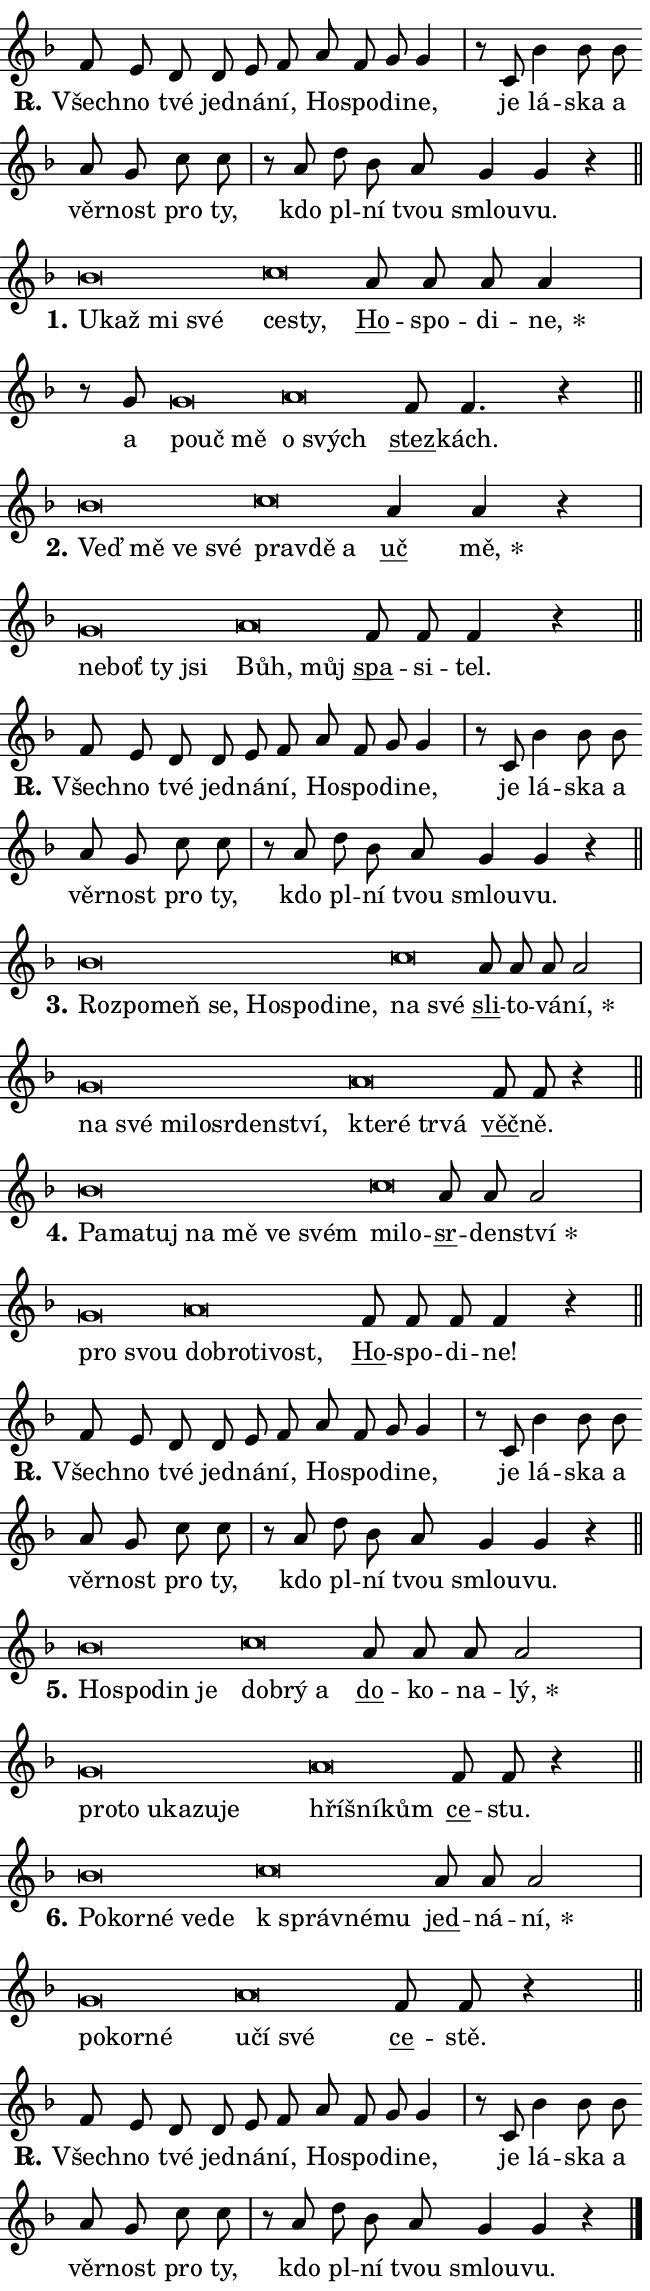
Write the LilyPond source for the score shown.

\version "2.24.0"
\header { tagline = "" }
\paper {
  indent = 0\cm
  top-margin = 0\cm
  right-margin = 0.13\cm % to fit lyric hyphens
  bottom-margin = 0\cm
  left-margin = 0\cm
  paper-width = 11\cm
  page-breaking = #ly:one-page-breaking
  system-system-spacing.basic-distance = #11
  score-system-spacing.basic-distance = #11
  ragged-last = ##f
}


%% Author: Thomas Morley
%% https://lists.gnu.org/archive/html/lilypond-user/2020-05/msg00002.html
#(define (line-position grob)
"Returns position of @var[grob} in current system:
   @code{'start}, if at first time-step
   @code{'end}, if at last time-step
   @code{'middle} otherwise
"
  (let* ((col (ly:item-get-column grob))
         (ln (ly:grob-object col 'left-neighbor))
         (rn (ly:grob-object col 'right-neighbor))
         (col-to-check-left (if (ly:grob? ln) ln col))
         (col-to-check-right (if (ly:grob? rn) rn col))
         (break-dir-left
           (and
             (ly:grob-property col-to-check-left 'non-musical #f)
             (ly:item-break-dir col-to-check-left)))
         (break-dir-right
           (and
             (ly:grob-property col-to-check-right 'non-musical #f)
             (ly:item-break-dir col-to-check-right))))
        (cond ((eqv? 1 break-dir-left) 'start)
              ((eqv? -1 break-dir-right) 'end)
              (else 'middle))))

#(define (tranparent-at-line-position vctor)
  (lambda (grob)
  "Relying on @code{line-position} select the relevant enry from @var{vctor}.
Used to determine transparency,"
    (case (line-position grob)
      ((end) (not (vector-ref vctor 0)))
      ((middle) (not (vector-ref vctor 1)))
      ((start) (not (vector-ref vctor 2))))))

noteHeadBreakVisibility =
#(define-music-function (break-visibility)(vector?)
"Makes @code{NoteHead}s transparent relying on @var{break-visibility}"
#{
  \override NoteHead.transparent =
    #(tranparent-at-line-position break-visibility)
#})

#(define delete-ledgers-for-transparent-note-heads
  (lambda (grob)
    "Reads whether a @code{NoteHead} is transparent.
If so this @code{NoteHead} is removed from @code{'note-heads} from
@var{grob}, which is supposed to be @code{LedgerLineSpanner}.
As a result ledgers are not printed for this @code{NoteHead}"
    (let* ((nhds-array (ly:grob-object grob 'note-heads))
           (nhds-list
             (if (ly:grob-array? nhds-array)
                 (ly:grob-array->list nhds-array)
                 '()))
           ;; Relies on the transparent-property being done before
           ;; Staff.LedgerLineSpanner.after-line-breaking is executed.
           ;; This is fragile ...
           (to-keep
             (remove
               (lambda (nhd)
                 (ly:grob-property nhd 'transparent #f))
               nhds-list)))
      ;; TODO find a better method to iterate over grob-arrays, similiar
      ;; to filter/remove etc for lists
      ;; For now rebuilt from scratch
      (set! (ly:grob-object grob 'note-heads)  '())
      (for-each
        (lambda (nhd)
          (ly:pointer-group-interface::add-grob grob 'note-heads nhd))
        to-keep))))

squashNotes = {
  \override NoteHead.X-extent = #'(-0.2 . 0.2)
  \override NoteHead.Y-extent = #'(-0.75 . 0)
  \override NoteHead.stencil =
    #(lambda (grob)
       (let ((pos (ly:grob-property grob 'staff-position)))
         (begin
           (if (< pos -7) (display "ERROR: Lower brevis then expected\n") (display ""))
           (if (<= pos -6) ly:text-interface::print ly:note-head::print))))
}
unSquashNotes = {
  \revert NoteHead.X-extent
  \revert NoteHead.Y-extent
  \revert NoteHead.stencil
}

hideNotes = \noteHeadBreakVisibility #begin-of-line-visible
unHideNotes = \noteHeadBreakVisibility #all-visible

% work-around for resetting accidentals
% https://lilypond.org/doc/v2.23/Documentation/notation/displaying-rhythms#unmetered-music
cadenzaMeasure = {
  \cadenzaOff
  \partial 1024 s1024
  \cadenzaOn
}

#(define-markup-command (accent layout props text) (markup?)
  "Underline accented syllable"
  (interpret-markup layout props
    #{\markup \override #'(offset . 4.3) \underline { #text }#}))

responsum = \markup \concat {
  "R" \hspace #-1.05 \path #0.1 #'((moveto 0 0.07) (lineto 0.9 0.8)) \hspace #0.05 "."
}

spaceSize = #0.6828661417322834 % exact space size for TeX Gyre Schola

\layout {
  \context {
    \Staff
    \remove "Time_signature_engraver"
    \override LedgerLineSpanner.after-line-breaking = #delete-ledgers-for-transparent-note-heads
  }
  \context {
    \Lyrics {
      \override LyricSpace.minimum-distance = \spaceSize
      \override LyricText.font-name = #"TeX Gyre Schola"
      \override LyricText.font-size = 1
      \override StanzaNumber.font-name = #"TeX Gyre Schola Bold"
      \override StanzaNumber.font-size = 1
    }
  }
  \context {
    \Score 
    \override NoteHead.text =
      #(lambda (grob) 
        (let ((pos (ly:grob-property grob 'staff-position)))
          #{\markup {
            \combine
              \halign #-0.55 \raise #(if (= pos -6) 0 0.5) \override #'(thickness . 2) \draw-line #'(3.2 . 0)
              \musicglyph "noteheads.sM1"
          }#}))
  }
}

% magnetic-lyrics.ily
%
%   written by
%     Jean Abou Samra <jean@abou-samra.fr>
%     Werner Lemberg <wl@gnu.org>
%
%   adapted by
%     Jiri Hon <jiri.hon@gmail.com>
%
% Version 2022-Apr-15

% https://www.mail-archive.com/lilypond-user@gnu.org/msg149350.html

#(define (Left_hyphen_pointer_engraver context)
   "Collect syllable-hyphen-syllable occurrences in lyrics and store
them in properties.  This engraver only looks to the left.  For
example, if the lyrics input is @code{foo -- bar}, it does the
following.

@itemize @bullet
@item
Set the @code{text} property of the @code{LyricHyphen} grob between
@q{foo} and @q{bar} to @code{foo}.

@item
Set the @code{left-hyphen} property of the @code{LyricText} grob with
text @q{foo} to the @code{LyricHyphen} grob between @q{foo} and
@q{bar}.
@end itemize

Use this auxiliary engraver in combination with the
@code{lyric-@/text::@/apply-@/magnetic-@/offset!} hook."
   (let ((hyphen #f)
         (text #f))
     (make-engraver
      (acknowledgers
       ((lyric-syllable-interface engraver grob source-engraver)
        (set! text grob)))
      (end-acknowledgers
       ((lyric-hyphen-interface engraver grob source-engraver)
        ;(when (not (grob::has-interface grob 'lyric-space-interface))
          (set! hyphen grob)));)
      ((stop-translation-timestep engraver)
       (when (and text hyphen)
         (ly:grob-set-object! text 'left-hyphen hyphen))
       (set! text #f)
       (set! hyphen #f)))))

#(define (lyric-text::apply-magnetic-offset! grob)
   "If the space between two syllables is less than the value in
property @code{LyricText@/.details@/.squash-threshold}, move the right
syllable to the left so that it gets concatenated with the left
syllable.

Use this function as a hook for
@code{LyricText@/.after-@/line-@/breaking} if the
@code{Left_@/hyphen_@/pointer_@/engraver} is active."
   (let ((hyphen (ly:grob-object grob 'left-hyphen #f)))
     (when hyphen
       (let ((left-text (ly:spanner-bound hyphen LEFT)))
         (when (grob::has-interface left-text 'lyric-syllable-interface)
           (let* ((common (ly:grob-common-refpoint grob left-text X))
                  (this-x-ext (ly:grob-extent grob common X))
                  (left-x-ext
                   (begin
                     ;; Trigger magnetism for left-text.
                     (ly:grob-property left-text 'after-line-breaking)
                     (ly:grob-extent left-text common X)))
                  ;; `delta` is the gap width between two syllables.
                  (delta (- (interval-start this-x-ext)
                            (interval-end left-x-ext)))
                  (details (ly:grob-property grob 'details))
                  (threshold (assoc-get 'squash-threshold details 0.2)))
             (when (< delta threshold)
               (let* (;; We have to manipulate the input text so that
                      ;; ligatures crossing syllable boundaries are not
                      ;; disabled.  For languages based on the Latin
                      ;; script this is essentially a beautification.
                      ;; However, for non-Western scripts it can be a
                      ;; necessity.
                      (lt (ly:grob-property left-text 'text))
                      (rt (ly:grob-property grob 'text))
                      (is-space (grob::has-interface hyphen 'lyric-space-interface))
                      (space (if is-space " " ""))
                      (extra-delta (if is-space spaceSize 0))
                      ;; Append new syllable.
                      (ltrt-space (if (and (string? lt) (string? rt))
                                (string-append lt space rt)
                                (make-concat-markup (list lt space rt))))
                      ;; Right-align `ltrt` to the right side.
                      (ltrt-space-markup (grob-interpret-markup
                               grob
                               (make-translate-markup
                                (cons (interval-length this-x-ext) 0)
                                (make-right-align-markup ltrt-space)))))
                 (begin
                   ;; Don't print `left-text`.
                   (ly:grob-set-property! left-text 'stencil #f)
                   ;; Set text and stencil (which holds all collected
                   ;; syllables so far) and shift it to the left.
                   (ly:grob-set-property! grob 'text ltrt-space)
                   (ly:grob-set-property! grob 'stencil ltrt-space-markup)
                   (ly:grob-translate-axis! grob (- (- delta extra-delta)) X))))))))))


#(define (lyric-hyphen::displace-bounds-first grob)
   ;; Make very sure this callback isn't triggered too early.
   (let ((left (ly:spanner-bound grob LEFT))
         (right (ly:spanner-bound grob RIGHT)))
     (ly:grob-property left 'after-line-breaking)
     (ly:grob-property right 'after-line-breaking)
     (ly:lyric-hyphen::print grob)))

squashThreshold = #0.4

\layout {
  \context {
    \Lyrics
    \consists #Left_hyphen_pointer_engraver
    \override LyricText.after-line-breaking =
      #lyric-text::apply-magnetic-offset!
    \override LyricHyphen.stencil = #lyric-hyphen::displace-bounds-first
    \override LyricText.details.squash-threshold = \squashThreshold
    \override LyricHyphen.minimum-distance = 0
    \override LyricHyphen.minimum-length = \squashThreshold
  }
}

squashText = \override LyricText.details.squash-threshold = 9999
unSquashText = \override LyricText.details.squash-threshold = \squashThreshold

leftText = \override LyricText.self-alignment-X = #LEFT
unLeftText = \revert LyricText.self-alignment-X

starOffset = #(lambda (grob) 
                (let ((x_offset (ly:self-alignment-interface::aligned-on-x-parent grob)))
                  (if (= x_offset 0) 0 (+ x_offset 1.2))))

star = #(define-music-function (syllable)(string?)
"Append star separator at the end of a syllable"
#{
  \once \override LyricText.X-offset = #starOffset
  \lyricmode { \markup {
    #syllable
    \override #'((font-name . "TeX Gyre Schola Bold")) \hspace #0.2 \lower #0.65 \larger "*"
  } }
#})

starAccent = #(define-music-function (syllable)(string?)
"Append star separator at the end of a syllable and make accent"
#{
  \once \override LyricText.X-offset = #starOffset
  \lyricmode { \markup {
    \accent #syllable
    \override #'((font-name . "TeX Gyre Schola Bold")) \hspace #0.2 \lower #0.65 \larger "*"
  } }
#})

breath = #(define-music-function (syllable)(string?)
"Append breathing indicator at the end of a syllable"
#{
  \lyricmode { \markup { #syllable "+" } }
#})

optionalBreath = #(define-music-function (syllable)(string?)
"Append optional breathing indicator at the end of a syllable"
#{
  \lyricmode { \markup { #syllable "(+)" } }
#})


\score {
    <<
        \new Voice = "melody" { \cadenzaOn \key f \major \relative { f'8 e d d e f \bar "" a f g g4 \cadenzaMeasure \bar "|" r8 c, bes'4 \bar "" bes8 bes \bar "" a g \bar "" c c \cadenzaMeasure \bar "|" r a \bar "" d bes a g4 g r \cadenzaMeasure \bar "||" \break } }
        \new Lyrics \lyricsto "melody" { \lyricmode { \set stanza = \responsum
Všech -- no tvé jed -- ná -- ní, Ho -- spo -- di -- ne, je lá -- ska a věr -- nost pro ty, kdo pl -- ní tvou smlou -- vu. } }
    >>
    \layout {}
}

\score {
    <<
        \new Voice = "melody" { \cadenzaOn \key f \major \relative { \squashNotes bes'\breve*1/16 \hideNotes \breve*1/16 \bar "" \breve*1/16 \breve*1/16 \bar "" \unHideNotes \unSquashNotes \squashNotes c\breve*1/16 \hideNotes \breve*1/16 \bar "" \unHideNotes \unSquashNotes \bar "" a8 a a a4 \cadenzaMeasure \bar "|" r8 g \squashNotes g\breve*1/16 \hideNotes \breve*1/16 \breve*1/16 \bar "" \unHideNotes \unSquashNotes \squashNotes a\breve*1/16 \hideNotes \breve*1/16 \bar "" \unHideNotes \unSquashNotes \bar "" f8 f4. r4 \cadenzaMeasure \bar "||" \break } }
        \new Lyrics \lyricsto "melody" { \lyricmode { \set stanza = "1."
\leftText U -- \squashText kaž mi své \unSquashText ce -- \squashText sty, \unLeftText \unSquashText \markup \accent Ho -- spo -- di -- \star ne, a \leftText po -- \squashText uč mě \unSquashText o \squashText svých \unLeftText \unSquashText \markup \accent stez -- kách. } }
    >>
    \layout {}
}

\score {
    <<
        \new Voice = "melody" { \cadenzaOn \key f \major \relative { \squashNotes bes'\breve*1/16 \hideNotes \breve*1/16 \bar "" \breve*1/16 \breve*1/16 \bar "" \unHideNotes \unSquashNotes \squashNotes c\breve*1/16 \hideNotes \breve*1/16 \breve*1/16 \bar "" \unHideNotes \unSquashNotes \bar "" a4 a r \cadenzaMeasure \bar "|" \squashNotes g\breve*1/16 \hideNotes \breve*1/16 \bar "" \breve*1/16 \breve*1/16 \bar "" \unHideNotes \unSquashNotes \squashNotes a\breve*1/16 \hideNotes \breve*1/16 \bar "" \unHideNotes \unSquashNotes \bar "" f8 f f4 r \cadenzaMeasure \bar "||" \break } }
        \new Lyrics \lyricsto "melody" { \lyricmode { \set stanza = "2."
\leftText Veď \squashText mě ve své \unSquashText prav -- \squashText dě a \unLeftText \unSquashText \markup \accent uč \star mě, \leftText ne -- \squashText boť ty jsi \unSquashText Bůh, \squashText můj \unLeftText \unSquashText \markup \accent spa -- si -- tel. } }
    >>
    \layout {}
}

\score {
    <<
        \new Voice = "melody" { \cadenzaOn \key f \major \relative { f'8 e d d e f \bar "" a f g g4 \cadenzaMeasure \bar "|" r8 c, bes'4 \bar "" bes8 bes \bar "" a g \bar "" c c \cadenzaMeasure \bar "|" r a \bar "" d bes a g4 g r \cadenzaMeasure \bar "||" \break } }
        \new Lyrics \lyricsto "melody" { \lyricmode { \set stanza = \responsum
Všech -- no tvé jed -- ná -- ní, Ho -- spo -- di -- ne, je lá -- ska a věr -- nost pro ty, kdo pl -- ní tvou smlou -- vu. } }
    >>
    \layout {}
}

\score {
    <<
        \new Voice = "melody" { \cadenzaOn \key f \major \relative { \squashNotes bes'\breve*1/16 \hideNotes \breve*1/16 \bar "" \breve*1/16 \bar "" \breve*1/16 \bar "" \breve*1/16 \bar "" \breve*1/16 \bar "" \breve*1/16 \breve*1/16 \bar "" \unHideNotes \unSquashNotes \squashNotes c\breve*1/16 \hideNotes \breve*1/16 \bar "" \unHideNotes \unSquashNotes \bar "" a8 a a a2 \cadenzaMeasure \bar "|" \squashNotes g\breve*1/16 \hideNotes \breve*1/16 \bar "" \breve*1/16 \bar "" \breve*1/16 \bar "" \breve*1/16 \bar "" \breve*1/16 \breve*1/16 \bar "" \unHideNotes \unSquashNotes \squashNotes a\breve*1/16 \hideNotes \breve*1/16 \bar "" \breve*1/16 \breve*1/16 \bar "" \unHideNotes \unSquashNotes \bar "" f8 f r4 \cadenzaMeasure \bar "||" \break } }
        \new Lyrics \lyricsto "melody" { \lyricmode { \set stanza = "3."
\leftText Roz -- \squashText po -- meň se, Ho -- spo -- di -- ne, \unSquashText na \squashText své \unLeftText \unSquashText \markup \accent sli -- to -- vá -- \star ní, \leftText na \squashText své mi -- lo -- sr -- den -- ství, \unSquashText kte -- \squashText ré tr -- vá \unLeftText \unSquashText \markup \accent věč -- ně. } }
    >>
    \layout {}
}

\score {
    <<
        \new Voice = "melody" { \cadenzaOn \key f \major \relative { \squashNotes bes'\breve*1/16 \hideNotes \breve*1/16 \bar "" \breve*1/16 \bar "" \breve*1/16 \bar "" \breve*1/16 \bar "" \breve*1/16 \breve*1/16 \bar "" \unHideNotes \unSquashNotes \squashNotes c\breve*1/16 \hideNotes \breve*1/16 \bar "" \unHideNotes \unSquashNotes \bar "" a8 a a2 \cadenzaMeasure \bar "|" \squashNotes g\breve*1/16 \hideNotes \breve*1/16 \bar "" \unHideNotes \unSquashNotes \squashNotes a\breve*1/16 \hideNotes \breve*1/16 \bar "" \breve*1/16 \breve*1/16 \bar "" \unHideNotes \unSquashNotes \bar "" f8 f f f4 r \cadenzaMeasure \bar "||" \break } }
        \new Lyrics \lyricsto "melody" { \lyricmode { \set stanza = "4."
\leftText Pa -- \squashText ma -- tuj na mě ve svém \unSquashText mi -- \squashText lo -- \unLeftText \unSquashText \markup \accent sr -- den -- \star ství \leftText pro \squashText svou \unSquashText dob -- \squashText ro -- ti -- vost, \unLeftText \unSquashText \markup \accent Ho -- spo -- di -- ne! } }
    >>
    \layout {}
}

\score {
    <<
        \new Voice = "melody" { \cadenzaOn \key f \major \relative { f'8 e d d e f \bar "" a f g g4 \cadenzaMeasure \bar "|" r8 c, bes'4 \bar "" bes8 bes \bar "" a g \bar "" c c \cadenzaMeasure \bar "|" r a \bar "" d bes a g4 g r \cadenzaMeasure \bar "||" \break } }
        \new Lyrics \lyricsto "melody" { \lyricmode { \set stanza = \responsum
Všech -- no tvé jed -- ná -- ní, Ho -- spo -- di -- ne, je lá -- ska a věr -- nost pro ty, kdo pl -- ní tvou smlou -- vu. } }
    >>
    \layout {}
}

\score {
    <<
        \new Voice = "melody" { \cadenzaOn \key f \major \relative { \squashNotes bes'\breve*1/16 \hideNotes \breve*1/16 \bar "" \breve*1/16 \breve*1/16 \bar "" \unHideNotes \unSquashNotes \squashNotes c\breve*1/16 \hideNotes \breve*1/16 \breve*1/16 \bar "" \unHideNotes \unSquashNotes \bar "" a8 a a a2 \cadenzaMeasure \bar "|" \squashNotes g\breve*1/16 \hideNotes \breve*1/16 \bar "" \breve*1/16 \bar "" \breve*1/16 \bar "" \breve*1/16 \breve*1/16 \bar "" \unHideNotes \unSquashNotes \squashNotes a\breve*1/16 \hideNotes \breve*1/16 \breve*1/16 \bar "" \unHideNotes \unSquashNotes \bar "" f8 f r4 \cadenzaMeasure \bar "||" \break } }
        \new Lyrics \lyricsto "melody" { \lyricmode { \set stanza = "5."
\leftText Ho -- \squashText spo -- din je \unSquashText dob -- \squashText rý a \unLeftText \unSquashText \markup \accent do -- ko -- na -- \star lý, \leftText pro -- \squashText to u -- ka -- zu -- je \unSquashText hří -- \squashText šní -- kům \unLeftText \unSquashText \markup \accent ce -- stu. } }
    >>
    \layout {}
}

\score {
    <<
        \new Voice = "melody" { \cadenzaOn \key f \major \relative { \squashNotes bes'\breve*1/16 \hideNotes \breve*1/16 \bar "" \breve*1/16 \bar "" \breve*1/16 \breve*1/16 \bar "" \unHideNotes \unSquashNotes \squashNotes c\breve*1/16 \hideNotes \breve*1/16 \breve*1/16 \bar "" \unHideNotes \unSquashNotes \bar "" a8 a a2 \cadenzaMeasure \bar "|" \squashNotes g\breve*1/16 \hideNotes \breve*1/16 \breve*1/16 \bar "" \unHideNotes \unSquashNotes \squashNotes a\breve*1/16 \hideNotes \breve*1/16 \breve*1/16 \bar "" \unHideNotes \unSquashNotes \bar "" f8 f r4 \cadenzaMeasure \bar "||" \break } }
        \new Lyrics \lyricsto "melody" { \lyricmode { \set stanza = "6."
\leftText Po -- \squashText kor -- né ve -- de \unSquashText "k správ" -- \squashText né -- mu \unLeftText \unSquashText \markup \accent jed -- ná -- \star ní, \leftText po -- \squashText kor -- né \unSquashText u -- \squashText čí své \unLeftText \unSquashText \markup \accent ce -- stě. } }
    >>
    \layout {}
}

\score {
    <<
        \new Voice = "melody" { \cadenzaOn \key f \major \relative { f'8 e d d e f \bar "" a f g g4 \cadenzaMeasure \bar "|" r8 c, bes'4 \bar "" bes8 bes \bar "" a g \bar "" c c \cadenzaMeasure \bar "|" r a \bar "" d bes a g4 g r \cadenzaMeasure \bar "||" \break } \bar "|." }
        \new Lyrics \lyricsto "melody" { \lyricmode { \set stanza = \responsum
Všech -- no tvé jed -- ná -- ní, Ho -- spo -- di -- ne, je lá -- ska a věr -- nost pro ty, kdo pl -- ní tvou smlou -- vu. } }
    >>
    \layout {}
}
